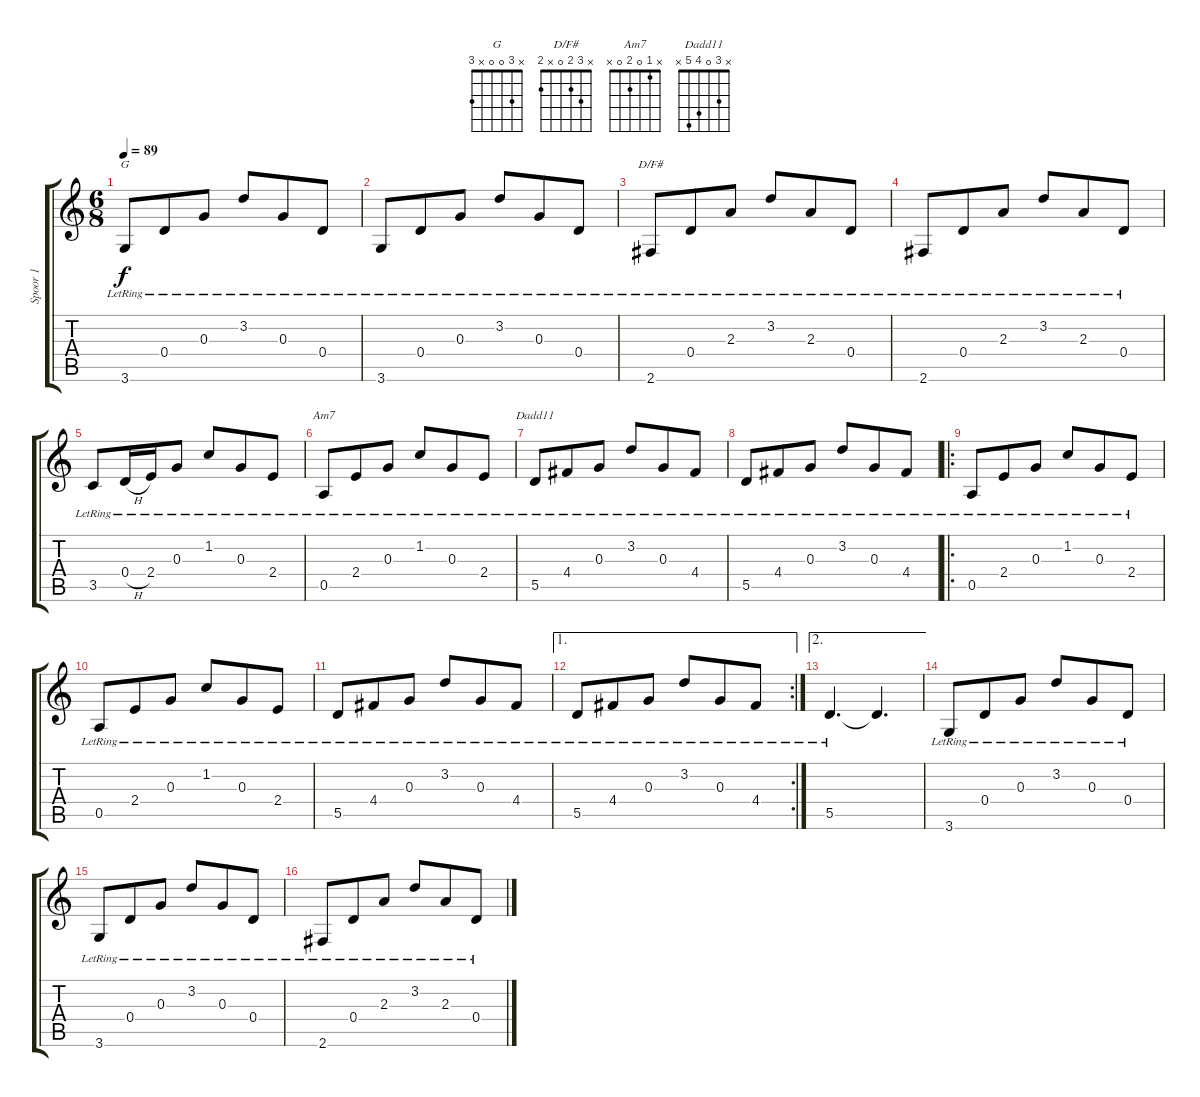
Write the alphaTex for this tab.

\track ("Spoor 1" "Spoor 1") {instrument electricguitarjazz}
\staff {score tabs}
\tuning (E4 B3 G3 D3 A2 E2) {hide}
\chord ("G" x 3 0 0 x 3)
\chord ("D/F#" x 3 2 0 x 2)
\chord ("Am7" x 1 0 2 0 x)
\chord ("Dadd11" x 3 0 4 5 x)
\ts (6 8)
\tempo 89
\clef g2
\ks c
3.6{lr}.8{ch "G" dy f} 0.4{lr}.8 0.3{lr}.8 3.2{lr}.8 0.3{lr}.8 0.4{lr}.8 |
3.6{lr}.8 0.4{lr}.8 0.3{lr}.8 3.2{lr}.8 0.3{lr}.8 0.4{lr}.8 |
2.6{lr}.8{ch "D/F#"} 0.4{lr}.8 2.3{lr}.8 3.2{lr}.8 2.3{lr}.8 0.4{lr}.8 |
2.6{lr}.8 0.4{lr}.8 2.3{lr}.8 3.2{lr}.8 2.3{lr}.8 0.4{lr}.8 |
3.5{lr}.8 0.4{h lr}.16 2.4{lr}.16 0.3{lr}.8 1.2{lr}.8 0.3{lr}.8 2.4{lr}.8 |
0.5{lr}.8{ch "Am7"} 2.4{lr}.8 0.3{lr}.8 1.2{lr}.8 0.3{lr}.8 2.4{lr}.8 |
5.5{lr}.8{ch "Dadd11"} 4.4{lr}.8 0.3{lr}.8 3.2{lr}.8 0.3{lr}.8 4.4{lr}.8 |
5.5{lr}.8 4.4{lr}.8 0.3{lr}.8 3.2{lr}.8 0.3{lr}.8 4.4{lr}.8 |
\ro
0.5{lr}.8 2.4{lr}.8 0.3{lr}.8 1.2{lr}.8 0.3{lr}.8 2.4{lr}.8 |
0.5{lr}.8 2.4{lr}.8 0.3{lr}.8 1.2{lr}.8 0.3{lr}.8 2.4{lr}.8 |
5.5{lr}.8 4.4{lr}.8 0.3{lr}.8 3.2{lr}.8 0.3{lr}.8 4.4{lr}.8 |
\ae 1
\rc 2
5.5{lr}.8 4.4{lr}.8 0.3{lr}.8 3.2{lr}.8 0.3{lr}.8 4.4{lr}.8 |
\ae 2
5.5{lr}.4{d} 5.5{t}.4{d} |
3.6{lr}.8 0.4{lr}.8 0.3{lr}.8 3.2{lr}.8 0.3{lr}.8 0.4{lr}.8 |
3.6{lr}.8 0.4{lr}.8 0.3{lr}.8 3.2{lr}.8 0.3{lr}.8 0.4{lr}.8 |
2.6{lr}.8 0.4{lr}.8 2.3{lr}.8 3.2{lr}.8 2.3{lr}.8 0.4{lr}.8
